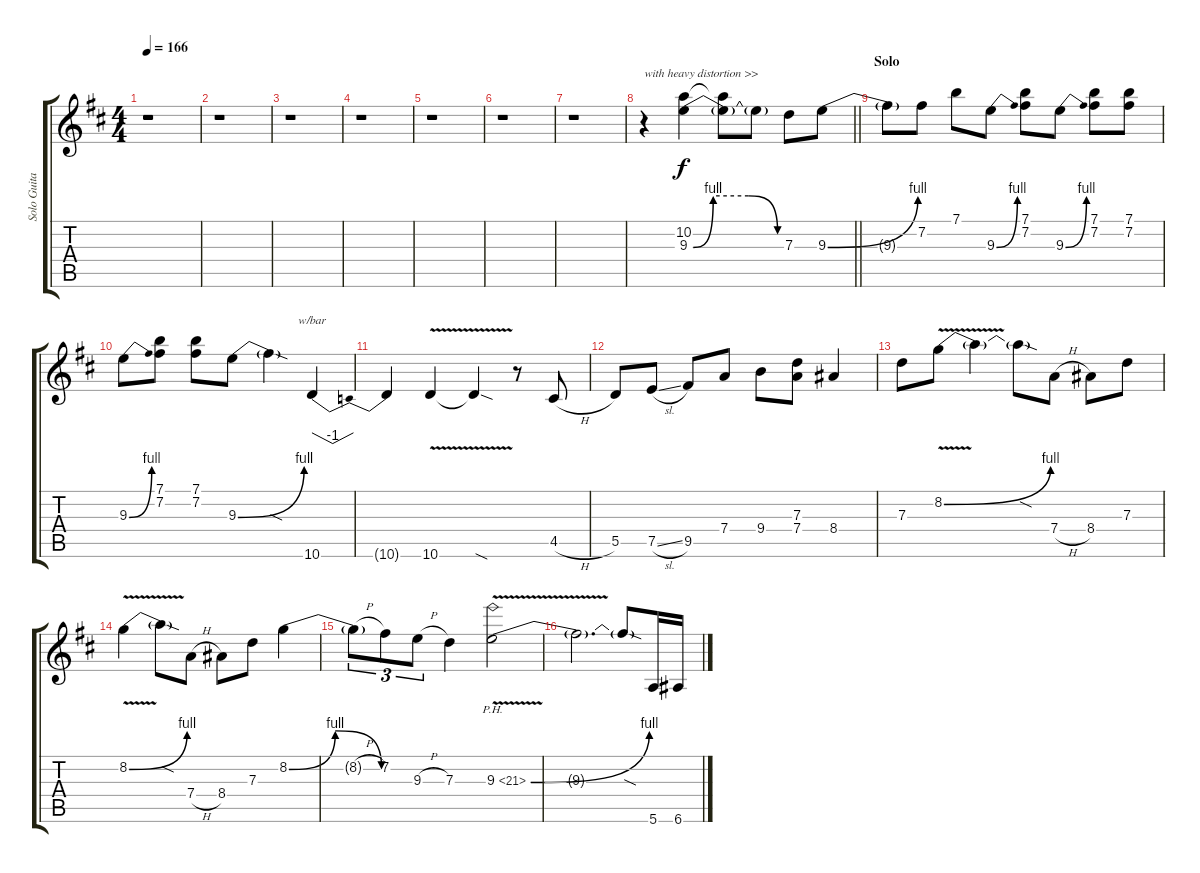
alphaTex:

\track ("Solo Guitar" "Solo Guita") {instrument overdrivenguitar}
\staff {score tabs}
\tuning (E4 B3 G3 D3 A2 E2) {hide}
\ts (4 4)
\tempo 166
\clef g2
\ks d
r.1{dy f} |
r.1 |
r.1 |
r.1 |
r.1 |
r.1 |
r.1 |
\barLineRight lightlight
r.4{txt "with heavy distortion >>" volume 13 instrument overdrivenguitar} (10.2 9.3{be (custom 0 0 13 4 36 4 55 0 60 0)}).4 (10.2{t} 9.3{t}).8 9.3{t}.8 7.3.8 9.3{be (bend 0 0 60 4)}.8 |
\section ("" "Solo")
9.3{t}.8 7.2.8 7.1.8 9.3{be (bend 0 0 60 4)}.8 (7.1 7.2).8 9.3{be (bend 0 0 60 4)}.8 (7.1 7.2).8 (7.1 7.2).8 |
9.3{be (bend 0 0 60 4)}.8 (7.1 7.2).8 (7.1 7.2).8 9.3{be (bend 0 0 60 4)}.8 9.3{sod t}.4 10.6.4{tbe (dip default 0 0 2 -4 60 0)} |
10.6{t}.4 10.6{v}.4 10.6{sod t}.4 r.8 4.5{h}.8 |
5.5.8 7.5{sl}.8 9.5.8 7.4.8 9.4.8 (7.3 7.4).8 8.4.4 |
7.3.8 8.2{be (bend 0 0 60 4) v}.8 8.2{t}.4 8.2{sod t}.8 7.4{h}.8 8.4.8 7.3.8 |
8.2{be (bend 0 0 60 4) v}.4 8.2{sod t}.8 7.4{h}.8 8.4.8 7.3.8 8.2{be (bendrelease 0 0 15 4 30 4 60 0)}.4 |
8.2{h t}.8{tu (3 2)} 7.2.8{tu (3 2)} 9.3{h}.8{tu (3 2)} 7.3.4 9.3{be (bend 0 0 60 4) ph 12 v}.2 |
9.3{t}.2{d} 9.3{sod t}.8 5.6.16 6.6.16
